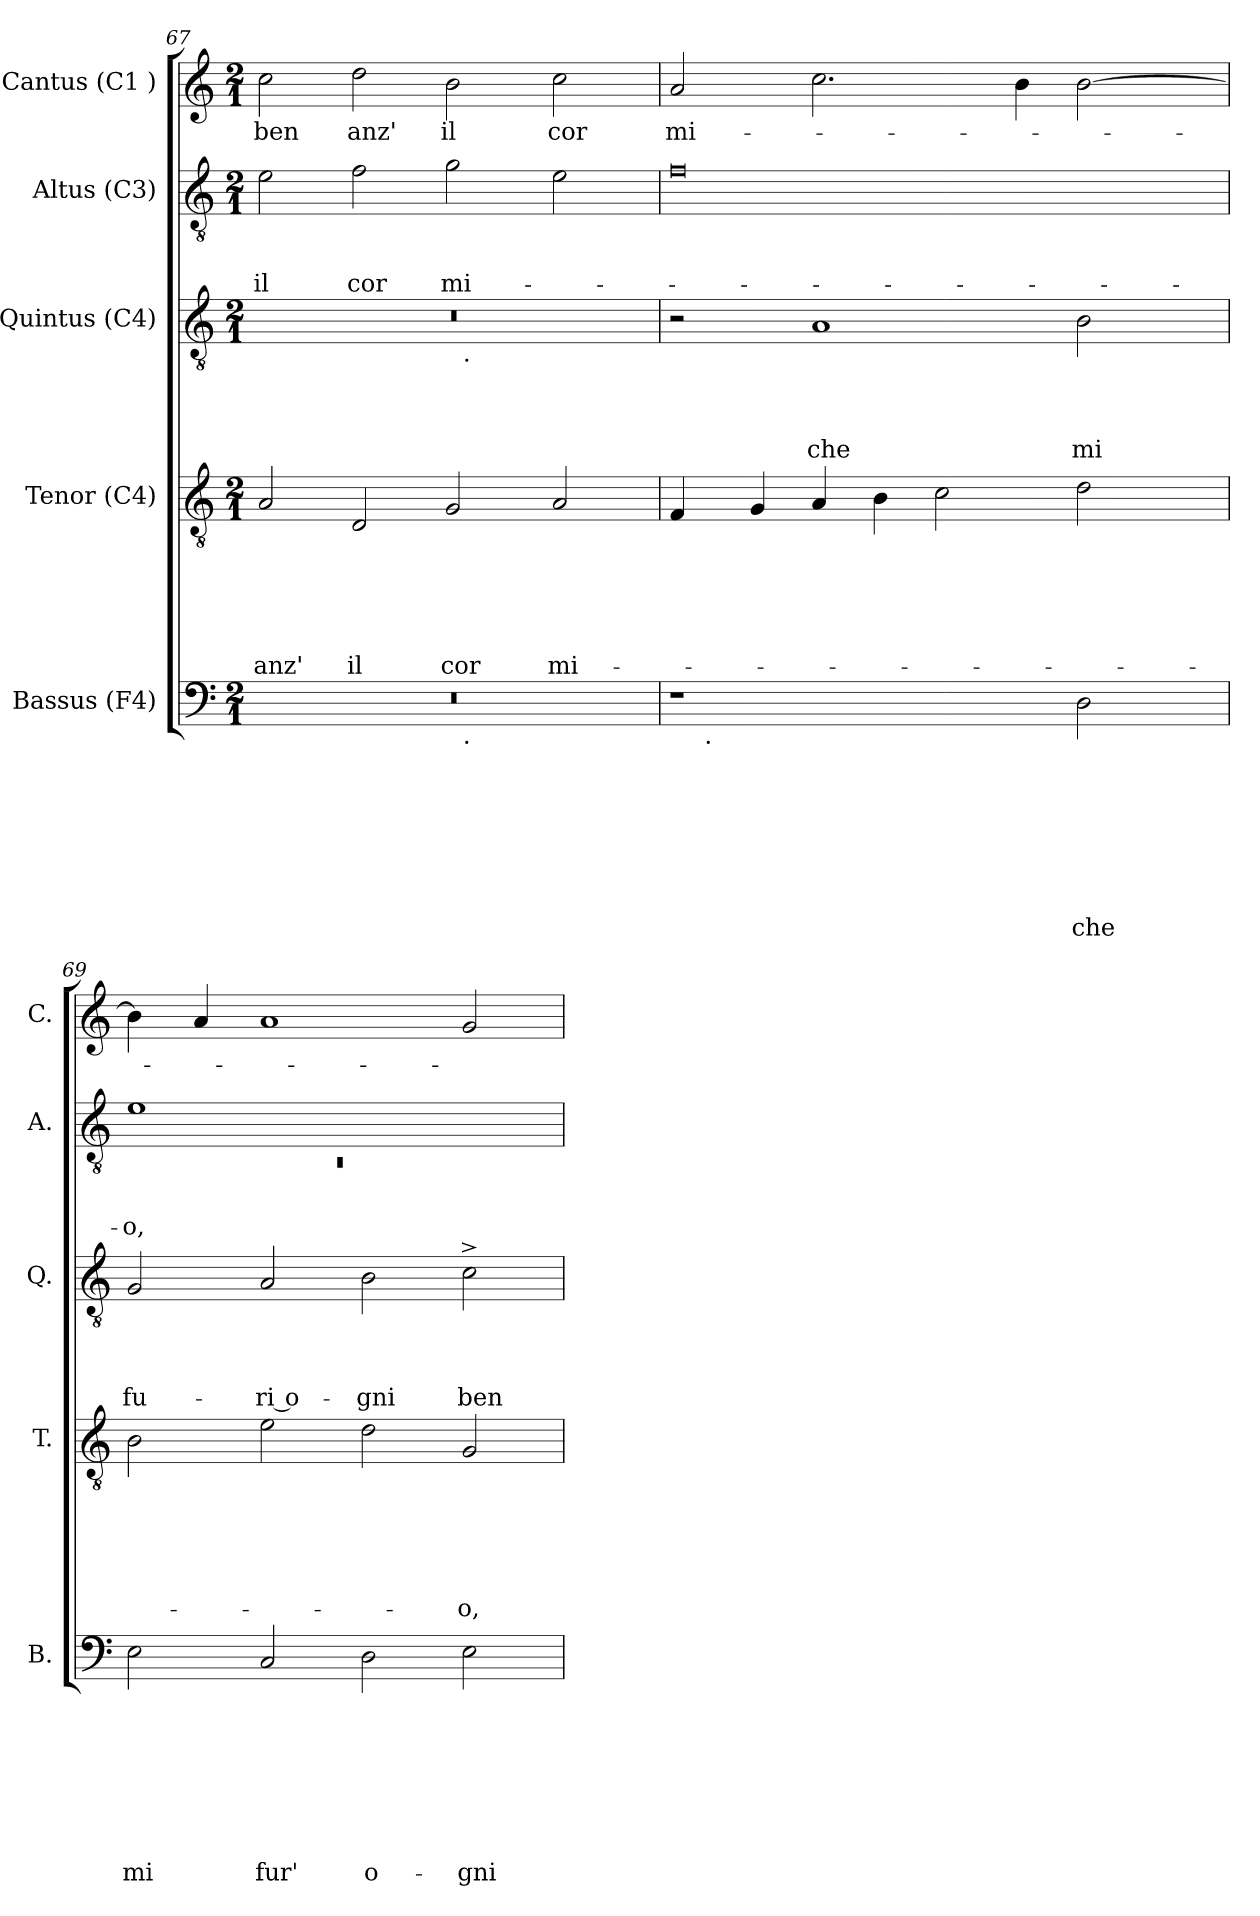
**kern	**text	**text	**text	**text	**text	**text	**text	**text	**kern	**text	**text	**text	**text	**text	**text	**kern	**text	**text	**text	**text	**kern	**text	**text	**text	**kern	**text
*part5	*part5	*part5	*part5	*part5	*part5	*part5	*part5	*part5	*part4	*part4	*part4	*part4	*part4	*part4	*part4	*part3	*part3	*part3	*part3	*part3	*part2	*part2	*part2	*part2	*part1	*part1
*staff5	*staff5	*staff5	*staff5	*staff5	*staff5	*staff5	*staff5	*staff5	*staff4	*staff4	*staff4	*staff4	*staff4	*staff4	*staff4	*staff3	*staff3	*staff3	*staff3	*staff3	*staff2	*staff2	*staff2	*staff2	*staff1	*staff1
*I"Bassus (F4)	*	*	*	*	*	*	*	*	*I"Tenor (C4)	*	*	*	*	*	*	*I"Quintus (C4)	*	*	*	*	*I"Altus (C3)	*	*	*	*I"Cantus (C1 )	*
*I'B.	*	*	*	*	*	*	*	*	*I'T.	*	*	*	*	*	*	*I'Q.	*	*	*	*	*I'A.	*	*	*	*I'C.	*
!!LO:LB:g=z
*clefF4	*	*	*	*	*	*	*	*	*clefGv2	*	*	*	*	*	*	*clefGv2	*	*	*	*	*clefGv2	*	*	*	*clefG2	*
*k[]	*	*	*	*	*	*	*	*	*k[]	*	*	*	*	*	*	*k[]	*	*	*	*	*k[]	*	*	*	*k[]	*
*C:	*	*	*	*	*	*	*	*	*C:	*	*	*	*	*	*	*C:	*	*	*	*	*C:	*	*	*	*C:	*
*M2/1	*	*	*	*	*	*	*	*	*M2/1	*	*	*	*	*	*	*M2/1	*	*	*	*	*M2/1	*	*	*	*M2/1	*
=67	=67	=67	=67	=67	=67	=67	=67	=67	=67	=67	=67	=67	=67	=67	=67	=67	=67	=67	=67	=67	=67	=67	=67	=67	=67	=67
!	!	!	!	!	!	!	!	!	!	!	!	!	!	!	!LO:LY:b	!	!	!	!	!	!	!	!	!LO:LY:b	!	!LO:LY:b
*^	*	*	*	*	*	*	*	*	*	*	*	*	*	*	*	*^	*	*	*	*	*	*	*	*	*	*
0r	1ryy	.	.	.	.	.	.	.	.	2A/	.	.	.	.	.	anz'	0r	1ryy	.	.	.	.	2e\	.	.	il	2cc\	ben
!	!	!	!	!	!	!	!	!	!	!	!	!	!	!	!	!LO:LY:b	!	!	!	!	!	!	!	!	!	!LO:LY:b	!	!LO:LY:b
.	.	.	.	.	.	.	.	.	.	2D/	.	.	.	.	.	il	.	.	.	.	.	.	2f\	.	.	cor	2dd\	anz'
!	!	!	!	!	!	!	!	!	!	!	!	!	!	!	!	!LO:LY:b	!	!	!	!	!	!	!	!	!	!LO:LY:b	!	!LO:LY:b
.	32ryy	.	.	.	.	.	.	.	.	2G/	.	.	.	.	.	cor	.	32ryy	.	.	.	.	2g\	.	.	mi-	2b\	il
!	!	!	!	!	!	!	!	!	!	!	!	!	!	!	!	!	!	!LO:TX:b:t=.	!	!	!	!	!	!	!	!	!	!
!	!LO:TX:b:t=.	!	!	!	!	!	!	!	!	!	!	!	!	!	!	!	!	!	!	!	!	!	!	!	!	!	!	!
.	2ryy	.	.	.	.	.	.	.	.	.	.	.	.	.	.	.	.	2ryy	.	.	.	.	.	.	.	.	.	.
!	!	!	!	!	!	!	!	!	!	!	!	!	!	!	!	!LO:LY:b	!	!	!	!	!	!	!	!	!	!	!	!LO:LY:b
.	.	.	.	.	.	.	.	.	.	2A/	.	.	.	.	.	mi-	.	.	.	.	.	.	2e\	.	.	.	2cc\	cor
.	4...ryy	.	.	.	.	.	.	.	.	.	.	.	.	.	.	.	.	4...ryy	.	.	.	.	.	.	.	.	.	.
=68	=68	=68	=68	=68	=68	=68	=68	=68	=68	=68	=68	=68	=68	=68	=68	=68	=68	=68	=68	=68	=68	=68	=68	=68	=68	=68	=68	=68
!	!	!	!	!	!	!	!	!	!	!	!	!	!	!	!	!	!	!	!	!	!	!	!	!	!	!	!	!LO:LY:b
*	*	*	*	*	*	*	*	*	*	*	*	*	*	*	*	*	*v	*v	*	*	*	*	*	*	*	*	*	*
1r	16.ryy	.	.	.	.	.	.	.	.	4F/	.	.	.	.	.	.	2r	.	.	.	.	0f	.	.	.	2a/	mi-
!	!LO:TX:b:t=.	!	!	!	!	!	!	!	!	!	!	!	!	!	!	!	!	!	!	!	!	!	!	!	!	!	!
.	1ryy	.	.	.	.	.	.	.	.	.	.	.	.	.	.	.	.	.	.	.	.	.	.	.	.	.	.
.	.	.	.	.	.	.	.	.	.	4G/	.	.	.	.	.	.	.	.	.	.	.	.	.	.	.	.	.
!	!	!	!	!	!	!	!	!	!	!	!	!	!	!	!	!	!	!	!	!	!LO:LY:b	!	!	!	!	!	!
.	.	.	.	.	.	.	.	.	.	4A/	.	.	.	.	.	.	1A	.	.	.	che	.	.	.	.	2.cc\	.
.	.	.	.	.	.	.	.	.	.	4B\	.	.	.	.	.	.	.	.	.	.	.	.	.	.	.	.	.
2ryy	.	.	.	.	.	.	.	.	.	2c\	.	.	.	.	.	.	.	.	.	.	.	.	.	.	.	.	.
.	2ryy	.	.	.	.	.	.	.	.	.	.	.	.	.	.	.	.	.	.	.	.	.	.	.	.	.	.
.	.	.	.	.	.	.	.	.	.	.	.	.	.	.	.	.	.	.	.	.	.	.	.	.	.	4b\	.
!	!	!	!	!	!	!	!	!	!LO:LY:b	!	!	!	!	!	!	!	!	!	!	!	!LO:LY:b	!	!	!	!	!	!
2D\	.	.	.	.	.	.	.	.	che	2d\	.	.	.	.	.	.	2B\	.	.	.	mi	.	.	.	.	[>2b\	.
.	4ryy	.	.	.	.	.	.	.	.	.	.	.	.	.	.	.	.	.	.	.	.	.	.	.	.	.	.
.	8ryy	.	.	.	.	.	.	.	.	.	.	.	.	.	.	.	.	.	.	.	.	.	.	.	.	.	.
.	32ryy	.	.	.	.	.	.	.	.	.	.	.	.	.	.	.	.	.	.	.	.	.	.	.	.	.	.
=69	=69	=69	=69	=69	=69	=69	=69	=69	=69	=69	=69	=69	=69	=69	=69	=69	=69	=69	=69	=69	=69	=69	=69	=69	=69	=69	=69
*	*	*	*	*	*	*	*	*	*	*	*	*	*	*	*	*	*	*	*	*	*	*^	*	*	*	*	*
!	!	!	!	!	!	!	!	!	!LO:LY:b	!	!	!	!	!	!	!	!	!	!	!	!LO:LY:b	!	!LO:N:vis=1	!	!	!LO:LY:b	!	!
*v	*v	*	*	*	*	*	*	*	*	*	*	*	*	*	*	*	*	*	*	*	*	*	*	*	*	*	*	*
2E\	.	.	.	.	.	.	.	mi	2B\	.	.	.	.	.	.	2G/	.	.	.	fu-	1e	0rC	.	.	-o,	4b\]	.
.	.	.	.	.	.	.	.	.	.	.	.	.	.	.	.	.	.	.	.	.	.	.	.	.	.	4a/	.
!	!	!	!	!	!	!	!	!LO:LY:b	!	!	!	!	!	!	!	!	!	!	!	!LO:LY:b:rj	!	!	!	!	!	!	!
2C/	.	.	.	.	.	.	.	fur'	2e\	.	.	.	.	.	.	2A/	.	.	.	-ri o-	.	.	.	.	.	1a	.
!	!	!	!	!	!	!	!	!LO:LY:b	!	!	!	!	!	!	!	!	!	!	!	!LO:LY:b	!	!	!	!	!	!	!
2D\	.	.	.	.	.	.	.	o-	2d\	.	.	.	.	.	.	2B\	.	.	.	-gni	1ryy	.	.	.	.	.	.
!	!	!	!	!	!	!	!	!LO:LY:b	!	!	!	!	!	!	!LO:LY:b	!	!	!	!	!LO:LY:b	!	!	!	!	!	!	!
2E\	.	.	.	.	.	.	.	-gni	2G/	.	.	.	.	.	-o,	2c^>\	.	.	.	ben	.	.	.	.	.	2g/	.
*	*	*	*	*	*	*	*	*	*	*	*	*	*	*	*	*	*	*	*	*	*v	*v	*	*	*	*	*
=	=	=	=	=	=	=	=	=	=	=	=	=	=	=	=	=	=	=	=	=	=	=	=	=	=	=
*-	*-	*-	*-	*-	*-	*-	*-	*-	*-	*-	*-	*-	*-	*-	*-	*-	*-	*-	*-	*-	*-	*-	*-	*-	*-	*-
